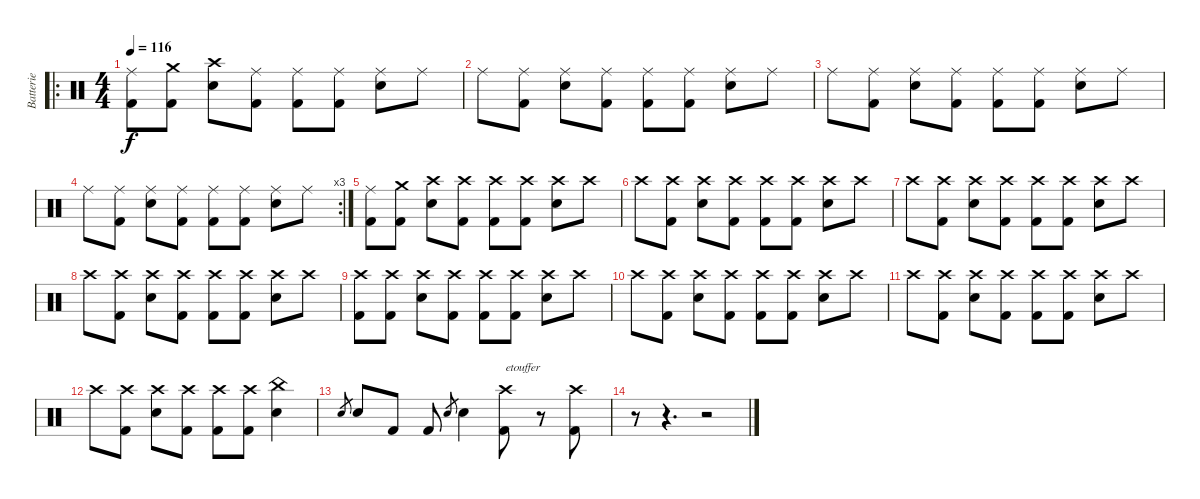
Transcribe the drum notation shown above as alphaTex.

\track ("Batterie" "Batterie") {instrument percussion}
\staff {score}
\articulation defaults
\ro
\ts (4 4)
\tempo 116
\clef neutral
\ks c
("Ride (middle)" "Kick (hit) 2").8{dy f} ("Crash medium (hit)" "Kick (hit) 2").8 ("Crash high (hit)" "Electric Snare (hit)").8 ("Ride (middle)" "Kick (hit) 2").8 ("Ride (middle)" "Kick (hit) 2").8 ("Ride (middle)" "Kick (hit) 2").8 ("Ride (middle)" "Electric Snare (hit)").8 "Ride (middle)".8 |
"Ride (middle)".8 ("Ride (middle)" "Kick (hit) 2").8 ("Ride (middle)" "Electric Snare (hit)").8 ("Ride (middle)" "Kick (hit) 2").8 ("Ride (middle)" "Kick (hit) 2").8 ("Ride (middle)" "Kick (hit) 2").8 ("Ride (middle)" "Electric Snare (hit)").8 "Ride (middle)".8 |
"Ride (middle)".8 ("Ride (middle)" "Kick (hit) 2").8 ("Ride (middle)" "Electric Snare (hit)").8 ("Ride (middle)" "Kick (hit) 2").8 ("Ride (middle)" "Kick (hit) 2").8 ("Ride (middle)" "Kick (hit) 2").8 ("Ride (middle)" "Electric Snare (hit)").8 "Ride (middle)".8 |
\rc 3 "Ride (middle)".8
("Ride (middle)" "Kick (hit) 2").8 ("Ride (middle)" "Electric Snare (hit)").8 ("Ride (middle)" "Kick (hit) 2").8 ("Ride (middle)" "Kick (hit) 2").8 ("Ride (middle)" "Kick (hit) 2").8 ("Ride (middle)" "Electric Snare (hit)").8 "Ride (middle)".8 |
("Ride (middle)" "Kick (hit) 2").8 ("Crash medium (hit)" "Kick (hit) 2").8 ("Crash high (hit)" "Electric Snare (hit)").8 ("Crash high (hit)" "Kick (hit) 2").8 ("Crash high (hit)" "Kick (hit) 2").8 ("Crash high (hit)" "Kick (hit) 2").8 ("Crash high (hit)" "Electric Snare (hit)").8 "Crash high (hit)".8 |
"Crash high (hit)".8 ("Crash high (hit)" "Kick (hit) 2").8 ("Crash high (hit)" "Electric Snare (hit)").8 ("Crash high (hit)" "Kick (hit) 2").8 ("Crash high (hit)" "Kick (hit) 2").8 ("Crash high (hit)" "Kick (hit) 2").8 ("Crash high (hit)" "Electric Snare (hit)").8 "Crash high (hit)".8 |
"Crash high (hit)".8 ("Crash high (hit)" "Kick (hit) 2").8 ("Crash high (hit)" "Electric Snare (hit)").8 ("Crash high (hit)" "Kick (hit) 2").8 ("Crash high (hit)" "Kick (hit) 2").8 ("Crash high (hit)" "Kick (hit) 2").8 ("Crash high (hit)" "Electric Snare (hit)").8 "Crash high (hit)".8 |
"Crash high (hit)".8 ("Crash high (hit)" "Kick (hit) 2").8 ("Crash high (hit)" "Electric Snare (hit)").8 ("Crash high (hit)" "Kick (hit) 2").8 ("Crash high (hit)" "Kick (hit) 2").8 ("Crash high (hit)" "Kick (hit) 2").8 ("Crash high (hit)" "Electric Snare (hit)").8 "Crash high (hit)".8 |
("Crash high (hit)" "Kick (hit) 2").8 ("Crash high (hit)" "Kick (hit) 2").8 ("Crash high (hit)" "Electric Snare (hit)").8 ("Crash high (hit)" "Kick (hit) 2").8 ("Crash high (hit)" "Kick (hit) 2").8 ("Crash high (hit)" "Kick (hit) 2").8 ("Crash high (hit)" "Electric Snare (hit)").8 "Crash high (hit)".8 |
"Crash high (hit)".8 ("Crash high (hit)" "Kick (hit) 2").8 ("Crash high (hit)" "Electric Snare (hit)").8 ("Crash high (hit)" "Kick (hit) 2").8 ("Crash high (hit)" "Kick (hit) 2").8 ("Crash high (hit)" "Kick (hit) 2").8 ("Crash high (hit)" "Electric Snare (hit)").8 "Crash high (hit)".8 |
"Crash high (hit)".8 ("Crash high (hit)" "Kick (hit) 2").8 ("Crash high (hit)" "Electric Snare (hit)").8 ("Crash high (hit)" "Kick (hit) 2").8 ("Crash high (hit)" "Kick (hit) 2").8 ("Crash high (hit)" "Kick (hit) 2").8 ("Crash high (hit)" "Electric Snare (hit)").8 "Crash high (hit)".8 |
"Crash high (hit)".8 ("Crash high (hit)" "Kick (hit) 2").8 ("Crash high (hit)" "Electric Snare (hit)").8 ("Crash high (hit)" "Kick (hit) 2").8 ("Crash high (hit)" "Kick (hit) 2").8 ("Crash high (hit)" "Kick (hit) 2").8 ("China (hit)" "Electric Snare (hit)").4 |
"Electric Snare (hit)".8{gr} "Electric Snare (hit)".8 "Kick (hit) 2".8 "Kick (hit) 2".8 "Electric Snare (hit)".8{gr} "Electric Snare (hit)".4 ("Crash high (hit)" "Kick (hit) 2").8{txt "etouffer"} r.8{volume 0} ("Crash high (hit)" "Kick (hit) 2").8{volume 13} |
r.8{volume 0} r.4{d} r.2
